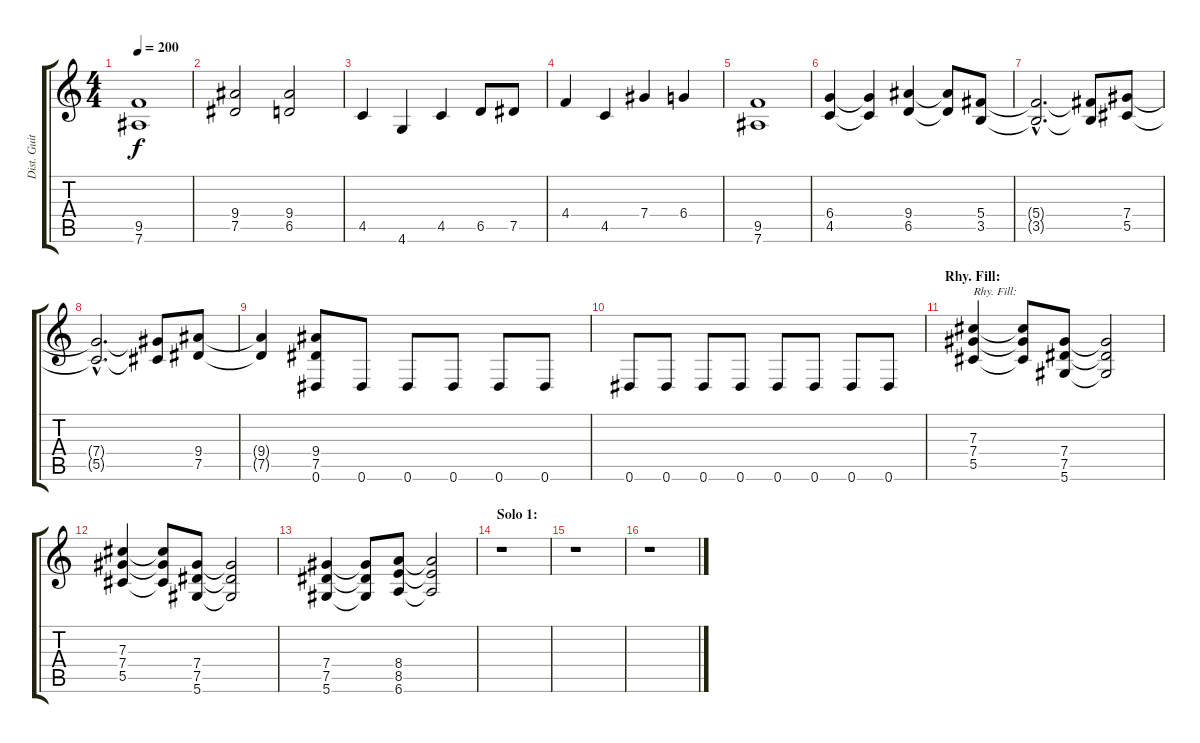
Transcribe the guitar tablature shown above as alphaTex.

\track ("Dist. Guitar 1" "Dist. Guit") {instrument distortionguitar}
\staff {score tabs}
\tuning (Eb4 Bb3 Gb3 Db3 Ab2 Eb2) {hide}
\ts (4 4)
\tempo 200
\clef g2
\ks c
(9.5 7.6).1{dy f} |
(9.4 7.5).2 (9.4 6.5).2 |
4.5.4 4.6.4 4.5.4 6.5.8 7.5.8 |
4.4.4 4.5.4 7.4.4 6.4.4 |
(9.5 7.6).1 |
(6.4 4.5).4 (6.4{t} 4.5{t}).4 (9.4 6.5).4 (9.4{t} 6.5{t}).8 (5.4 3.5).8 |
(5.4{hac t} 3.5{hac t}).2{d} (5.4{t} 3.5{t}).8 (7.4 5.5).8 |
(7.4{hac t} 5.5{hac t}).2{d} (7.4{t} 5.5{t}).8 (9.4 7.5).8 |
(9.4{t} 7.5{t}).4 (9.4 7.5 0.6).8 0.6.8 0.6.8 0.6.8 0.6.8 0.6.8 |
0.6.8 0.6.8 0.6.8 0.6.8 0.6.8 0.6.8 0.6.8 0.6.8 |
\section ("" "Rhy. Fill:")
(7.3 7.4 5.5).4{txt "Rhy. Fill:"} (7.3{t} 7.4{t} 5.5{t}).8 (7.4 7.5 5.6).8 (7.4{t} 7.5{t} 5.6{t}).2 |
(7.3 7.4 5.5).4 (7.3{t} 7.4{t} 5.5{t}).8 (7.4 7.5 5.6).8 (7.4{t} 7.5{t} 5.6{t}).2 |
(7.4 7.5 5.6).4 (7.4{t} 7.5{t} 5.6{t}).8 (8.4 8.5 6.6).8 (8.4{t} 8.5{t} 6.6{t}).2 |
\section ("" "Solo 1:")
r.1 |
r.1 |
r.1
